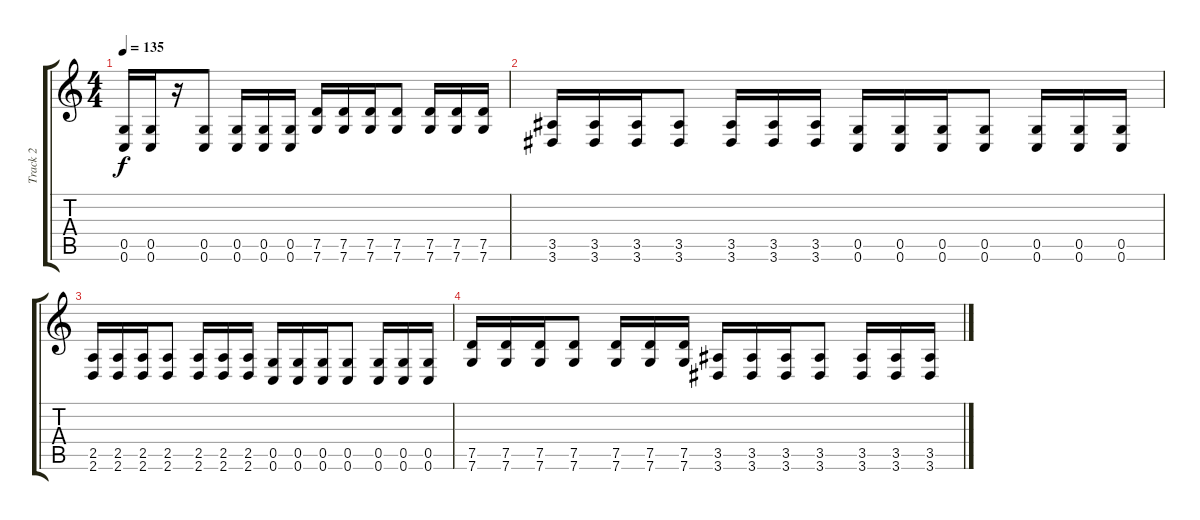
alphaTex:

\track ("Track 2" "Track 2") {instrument distortionguitar}
\staff {score tabs}
\tuning (D4 A3 F3 C3 G2 C2) {hide}
\ts (4 4)
\tempo 135
\clef g2
\ks c
(0.5 0.6).16{dy f} (0.5 0.6).16 r.16 (0.5 0.6).8 (0.5 0.6).16 (0.5 0.6).16 (0.5 0.6).16 (7.5 7.6).16 (7.5 7.6).16 (7.5 7.6).16 (7.5 7.6).8 (7.5 7.6).16 (7.5 7.6).16 (7.5 7.6).16 |
(3.5 3.6).16 (3.5 3.6).16 (3.5 3.6).16 (3.5 3.6).8 (3.5 3.6).16 (3.5 3.6).16 (3.5 3.6).16 (0.5 0.6).16 (0.5 0.6).16 (0.5 0.6).16 (0.5 0.6).8 (0.5 0.6).16 (0.5 0.6).16 (0.5 0.6).16 |
(2.5 2.6).16 (2.5 2.6).16 (2.5 2.6).16 (2.5 2.6).8 (2.5 2.6).16 (2.5 2.6).16 (2.5 2.6).16 (0.5 0.6).16 (0.5 0.6).16 (0.5 0.6).16 (0.5 0.6).8 (0.5 0.6).16 (0.5 0.6).16 (0.5 0.6).16 |
(7.5 7.6).16 (7.5 7.6).16 (7.5 7.6).16 (7.5 7.6).8 (7.5 7.6).16 (7.5 7.6).16 (7.5 7.6).16 (3.5 3.6).16 (3.5 3.6).16 (3.5 3.6).16 (3.5 3.6).8 (3.5 3.6).16 (3.5 3.6).16 (3.5 3.6).16
